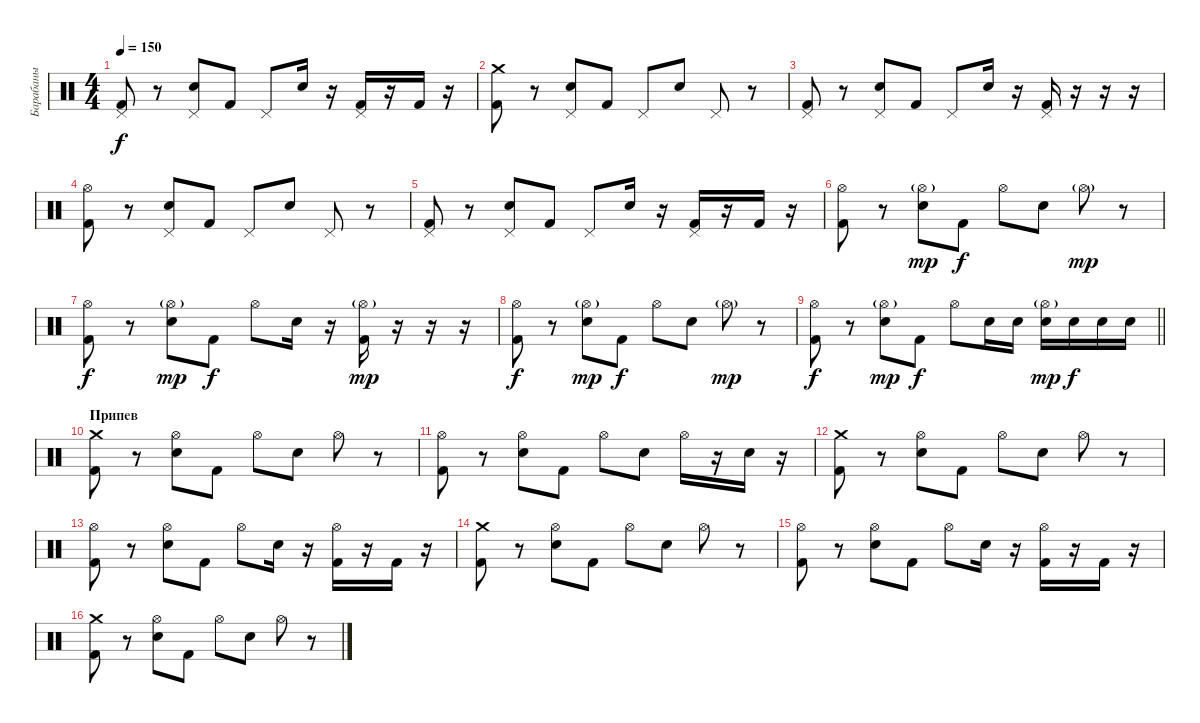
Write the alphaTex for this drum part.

\track ("Барабаны" "Барабаны") {instrument percussion}
\staff {score}
\articulation defaults
\ts (4 4)
\tempo 150
\clef neutral
\ks c
("Pedal Hi-Hat (hit)" "Kick (hit) 2").8{dy f} r.8 ("Pedal Hi-Hat (hit)" "Electric Snare (hit)").8 "Kick (hit) 2".8 "Pedal Hi-Hat (hit)".8 "Electric Snare (hit)".16 r.16 ("Pedal Hi-Hat (hit)" "Kick (hit) 2").16 r.16 "Kick (hit) 2".16 r.16 |
("Crash medium (hit)" "Kick (hit) 2").8 r.8 ("Pedal Hi-Hat (hit)" "Electric Snare (hit)").8 "Kick (hit) 2".8 "Pedal Hi-Hat (hit)".8 "Electric Snare (hit)".8 "Pedal Hi-Hat (hit)".8 r.8 |
("Pedal Hi-Hat (hit)" "Kick (hit) 2").8 r.8 ("Pedal Hi-Hat (hit)" "Electric Snare (hit)").8 "Kick (hit) 2".8 "Pedal Hi-Hat (hit)".8 "Electric Snare (hit)".16 r.16 ("Pedal Hi-Hat (hit)" "Kick (hit) 2").16 r.16 r.16 r.16 |
("Hi-Hat (open)" "Kick (hit) 2").8 r.8 ("Pedal Hi-Hat (hit)" "Electric Snare (hit)").8 "Kick (hit) 2".8 "Pedal Hi-Hat (hit)".8 "Electric Snare (hit)".8 "Pedal Hi-Hat (hit)".8 r.8 |
("Pedal Hi-Hat (hit)" "Kick (hit) 2").8 r.8 ("Pedal Hi-Hat (hit)" "Electric Snare (hit)").8 "Kick (hit) 2".8 "Pedal Hi-Hat (hit)".8 "Electric Snare (hit)".16 r.16 ("Pedal Hi-Hat (hit)" "Kick (hit) 2").16 r.16 "Kick (hit) 2".16 r.16 |
("Hi-Hat (open)" "Kick (hit) 2").8 r.8 ("Hi-Hat (open)"{g} "Electric Snare (hit)").8{dy mp} "Kick (hit) 2".8{dy f} "Hi-Hat (open)".8 "Electric Snare (hit)".8 "Hi-Hat (open)"{g}.8{dy mp} r.8 |
("Hi-Hat (open)" "Kick (hit) 2").8{dy f} r.8 ("Hi-Hat (open)"{g} "Electric Snare (hit)").8{dy mp} "Kick (hit) 2".8{dy f} "Hi-Hat (open)".8 "Electric Snare (hit)".16 r.16 ("Hi-Hat (open)"{g} "Kick (hit) 2").16{dy mp} r.16 r.16 r.16 |
("Hi-Hat (open)" "Kick (hit) 2").8{dy f} r.8 ("Hi-Hat (open)"{g} "Electric Snare (hit)").8{dy mp} "Kick (hit) 2".8{dy f} "Hi-Hat (open)".8 "Electric Snare (hit)".8 "Hi-Hat (open)"{g}.8{dy mp} r.8 |
\barLineRight lightlight
("Hi-Hat (open)" "Kick (hit) 2").8{dy f} r.8 ("Hi-Hat (open)"{g} "Electric Snare (hit)").8{dy mp} "Kick (hit) 2".8{dy f} "Hi-Hat (open)".8 "Electric Snare (hit)".16 "Electric Snare (hit)".16 ("Hi-Hat (open)"{g} "Electric Snare (hit)").16{dy mp} "Electric Snare (hit)".16{dy f} "Electric Snare (hit)".16 "Electric Snare (hit)".16 |
\section ("" "Припев")
("Crash medium (hit)" "Kick (hit) 2").8 r.8 ("Hi-Hat (open)" "Electric Snare (hit)").8 "Kick (hit) 2".8 "Hi-Hat (open)".8 "Electric Snare (hit)".8 "Hi-Hat (open)".8 r.8 |
("Hi-Hat (open)" "Kick (hit) 2").8 r.8 ("Hi-Hat (open)" "Electric Snare (hit)").8 "Kick (hit) 2".8 "Hi-Hat (open)".8 "Electric Snare (hit)".8 "Hi-Hat (open)".16 r.16 "Electric Snare (hit)".16 r.16 |
("Crash medium (hit)" "Kick (hit) 2").8 r.8 ("Hi-Hat (open)" "Electric Snare (hit)").8 "Kick (hit) 2".8 "Hi-Hat (open)".8 "Electric Snare (hit)".8 "Hi-Hat (open)".8 r.8 |
("Hi-Hat (open)" "Kick (hit) 2").8 r.8 ("Hi-Hat (open)" "Electric Snare (hit)").8 "Kick (hit) 2".8 "Hi-Hat (open)".8 "Electric Snare (hit)".16 r.16 ("Hi-Hat (open)" "Kick (hit) 2").16 r.16 "Kick (hit) 2".16 r.16 |
("Crash medium (hit)" "Kick (hit) 2").8 r.8 ("Hi-Hat (open)" "Electric Snare (hit)").8 "Kick (hit) 2".8 "Hi-Hat (open)".8 "Electric Snare (hit)".8 "Hi-Hat (open)".8 r.8 |
("Hi-Hat (open)" "Kick (hit) 2").8 r.8 ("Hi-Hat (open)" "Electric Snare (hit)").8 "Kick (hit) 2".8 "Hi-Hat (open)".8 "Electric Snare (hit)".16 r.16 ("Hi-Hat (open)" "Kick (hit) 2").16 r.16 "Kick (hit) 2".16 r.16 |
("Crash medium (hit)" "Kick (hit) 2").8 r.8 ("Hi-Hat (open)" "Electric Snare (hit)").8 "Kick (hit) 2".8 "Hi-Hat (open)".8 "Electric Snare (hit)".8 "Hi-Hat (open)".8 r.8
